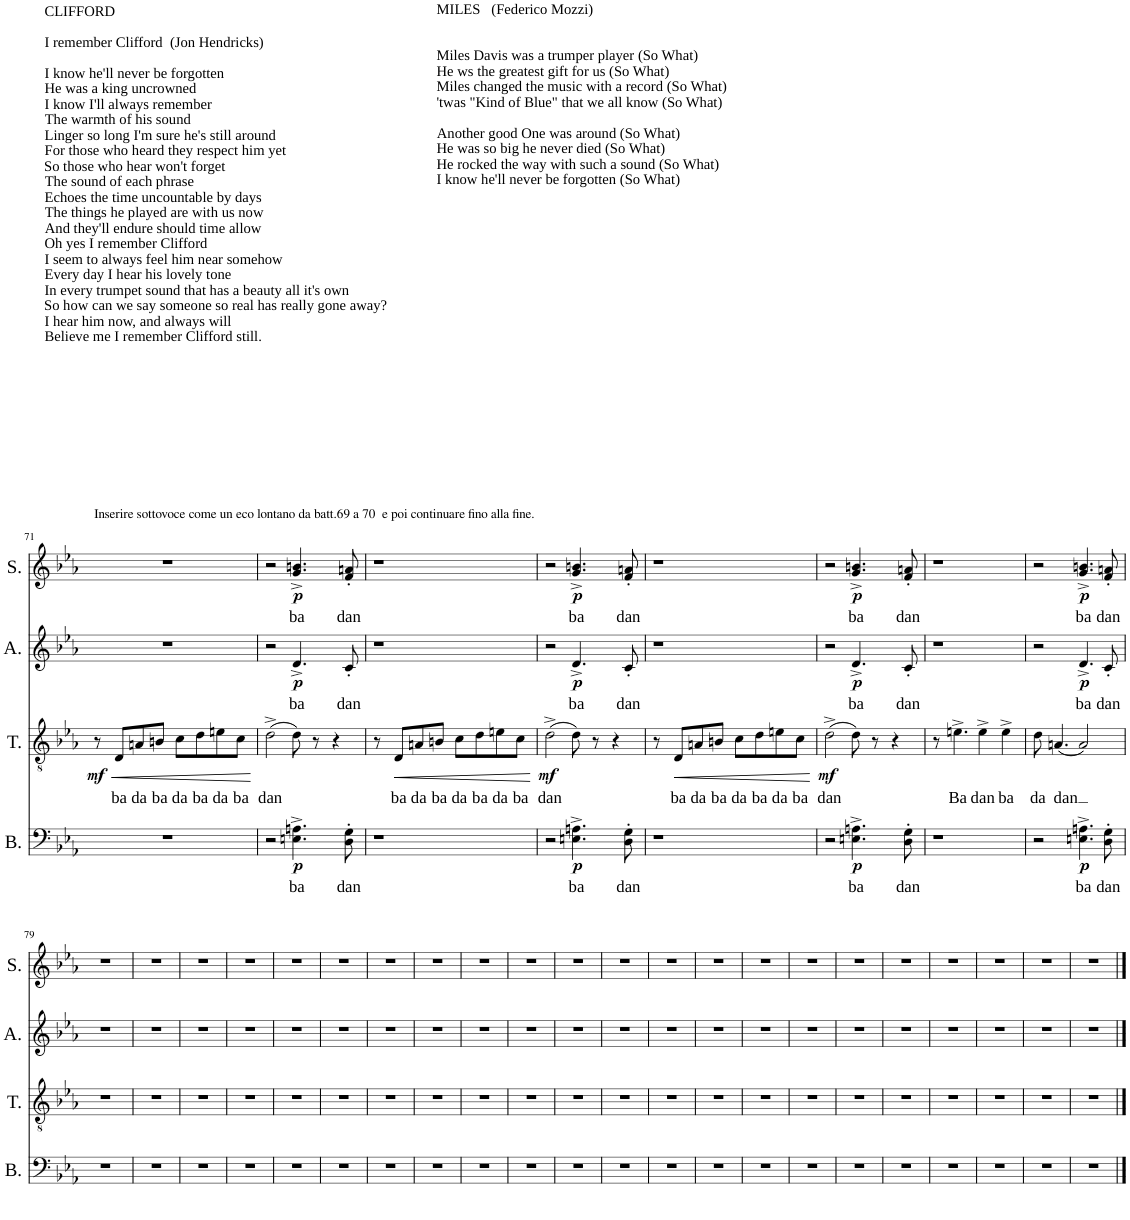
**kern	**text	**dynam	**kern	**text	**dynam	**kern	**text	**dynam	**kern	**text	**dynam
*part4	*part4	*part4	*part3	*part3	*part3	*part2	*part2	*part2	*part1	*part1	*part1
*staff4	*staff4	*staff4	*staff3	*staff3	*staff3	*staff2	*staff2	*staff2	*staff1	*staff1	*staff1
*I"Bass	*	*	*I"Tenor	*	*	*I"Alto	*	*	*I"Soprano	*	*
*I'B.	*	*	*I'T.	*	*	*I'A.	*	*	*I'S.	*	*
!!LO:PB:g=z
*clefF4	*	*	*clefGv2	*	*	*clefG2	*	*	*clefG2	*	*
*k[b-e-a-]	*	*	*k[b-e-a-]	*	*	*k[b-e-a-]	*	*	*k[b-e-a-]	*	*
*M4/4	*	*	*M4/4	*	*	*M4/4	*	*	*M4/4	*	*
=71	=71	=71	=71	=71	=71	=71	=71	=71	=71	=71	=71
!	!	!	!	!	!	!	!	!	!LO:TX:a:t=Inserire sottovoce come un eco lontano da batt.69 a 70  e poi continuare fino alla fine.	!	!
!	!	!	!	!	!LO:HP:b	!	!	!	!	!	!
!	!	!	!	!	!LO:DY:n=1:b	!	!	!	!	!	!
1r	.	.	8r	.	< mf	1r	.	.	1r	.	.
!	!	!	!	!LO:LY:b	!	!	!	!	!	!	!
.	.	.	8D/L	ba	.	.	.	.	.	.	.
!	!	!	!	!LO:LY:b	!	!	!	!	!	!	!
.	.	.	8An/	da	.	.	.	.	.	.	.
!	!	!	!	!LO:LY:b	!	!	!	!	!	!	!
.	.	.	8Bn/J	ba	.	.	.	.	.	.	.
!	!	!	!	!LO:LY:b	!	!	!	!	!	!	!
.	.	.	8c\L	da	.	.	.	.	.	.	.
!	!	!	!	!LO:LY:b	!	!	!	!	!	!	!
.	.	.	8d\	ba	.	.	.	.	.	.	.
!	!	!	!	!LO:LY:b	!	!	!	!	!	!	!
.	.	.	8en\	da	.	.	.	.	.	.	.
!	!	!	!	!LO:LY:b	!	!	!	!	!	!	!
.	.	.	8c\J	ba	.	.	.	.	.	.	.
.	.	.	.	.	[	.	.	.	.	.	.
=72	=72	=72	=72	=72	=72	=72	=72	=72	=72	=72	=72
!	!	!	!	!LO:LY:b	!	!	!	!	!	!	!
2r	.	.	(2d^\	dan	.	2r	.	.	2r	.	.
!	!LO:LY:b	!LO:DY:b	!	!	!	!	!LO:LY:b	!LO:DY:b	!	!LO:LY:b	!LO:DY:b
4.En\^ 4.An\^	ba	p	8d\)	.	.	4.d^/	ba	p	4.g/^ 4.bn/^	ba	p
.	.	.	8r	.	.	.	.	.	.	.	.
.	.	.	4r	.	.	.	.	.	.	.	.
!	!LO:LY:b	!	!	!	!	!	!LO:LY:b	!	!	!LO:LY:b	!
8D\' 8G\'	dan	.	.	.	.	8c'/	dan	.	8f/' 8an/'	dan	.
=73	=73	=73	=73	=73	=73	=73	=73	=73	=73	=73	=73
1r	.	.	8r	.	.	1r	.	.	1r	.	.
!	!	!	!	!LO:LY:b	!LO:HP:b	!	!	!	!	!	!
.	.	.	8D/L	ba	<	.	.	.	.	.	.
!	!	!	!	!LO:LY:b	!	!	!	!	!	!	!
.	.	.	8An/	da	.	.	.	.	.	.	.
!	!	!	!	!LO:LY:b	!	!	!	!	!	!	!
.	.	.	8Bn/J	ba	.	.	.	.	.	.	.
!	!	!	!	!LO:LY:b	!	!	!	!	!	!	!
.	.	.	8c\L	da	.	.	.	.	.	.	.
!	!	!	!	!LO:LY:b	!	!	!	!	!	!	!
.	.	.	8d\	ba	.	.	.	.	.	.	.
!	!	!	!	!LO:LY:b	!	!	!	!	!	!	!
.	.	.	8en\	da	.	.	.	.	.	.	.
!	!	!	!	!LO:LY:b	!	!	!	!	!	!	!
.	.	.	8c\J	ba	.	.	.	.	.	.	.
.	.	.	.	.	[	.	.	.	.	.	.
=74	=74	=74	=74	=74	=74	=74	=74	=74	=74	=74	=74
!	!	!	!	!LO:LY:b	!LO:DY:b	!	!	!	!	!	!
2r	.	.	(2d^\	dan	mf	2r	.	.	2r	.	.
!	!LO:LY:b	!LO:DY:b	!	!	!	!	!LO:LY:b	!LO:DY:b	!	!LO:LY:b	!LO:DY:b
4.En\^ 4.An\^	ba	p	8d\)	.	.	4.d^/	ba	p	4.g/^ 4.bn/^	ba	p
.	.	.	8r	.	.	.	.	.	.	.	.
.	.	.	4r	.	.	.	.	.	.	.	.
!	!LO:LY:b	!	!	!	!	!	!LO:LY:b	!	!	!LO:LY:b	!
8D\' 8G\'	dan	.	.	.	.	8c'/	dan	.	8f/' 8an/'	dan	.
=75	=75	=75	=75	=75	=75	=75	=75	=75	=75	=75	=75
1r	.	.	8r	.	.	1r	.	.	1r	.	.
!	!	!	!	!LO:LY:b	!LO:HP:b	!	!	!	!	!	!
.	.	.	8D/L	ba	<	.	.	.	.	.	.
!	!	!	!	!LO:LY:b	!	!	!	!	!	!	!
.	.	.	8An/	da	.	.	.	.	.	.	.
!	!	!	!	!LO:LY:b	!	!	!	!	!	!	!
.	.	.	8Bn/J	ba	.	.	.	.	.	.	.
!	!	!	!	!LO:LY:b	!	!	!	!	!	!	!
.	.	.	8c\L	da	.	.	.	.	.	.	.
!	!	!	!	!LO:LY:b	!	!	!	!	!	!	!
.	.	.	8d\	ba	.	.	.	.	.	.	.
!	!	!	!	!LO:LY:b	!	!	!	!	!	!	!
.	.	.	8en\	da	.	.	.	.	.	.	.
!	!	!	!	!LO:LY:b	!	!	!	!	!	!	!
.	.	.	8c\J	ba	.	.	.	.	.	.	.
.	.	.	.	.	[	.	.	.	.	.	.
=76	=76	=76	=76	=76	=76	=76	=76	=76	=76	=76	=76
!	!	!	!	!LO:LY:b	!LO:DY:b	!	!	!	!	!	!
2r	.	.	(2d^\	dan	mf	2r	.	.	2r	.	.
!	!LO:LY:b	!LO:DY:b	!	!	!	!	!LO:LY:b	!LO:DY:b	!	!LO:LY:b	!LO:DY:b
4.En\^ 4.An\^	ba	p	8d\)	.	.	4.d^/	ba	p	4.g/^ 4.bn/^	ba	p
.	.	.	8r	.	.	.	.	.	.	.	.
.	.	.	4r	.	.	.	.	.	.	.	.
!	!LO:LY:b	!	!	!	!	!	!LO:LY:b	!	!	!LO:LY:b	!
8D\' 8G\'	dan	.	.	.	.	8c'/	dan	.	8f/' 8an/'	dan	.
=77	=77	=77	=77	=77	=77	=77	=77	=77	=77	=77	=77
1r	.	.	8r	.	.	1r	.	.	1r	.	.
!	!	!	!	!LO:LY:b	!	!	!	!	!	!	!
.	.	.	4.en^\	Ba	.	.	.	.	.	.	.
!	!	!	!	!LO:LY:b	!	!	!	!	!	!	!
.	.	.	4e^\	dan	.	.	.	.	.	.	.
!	!	!	!	!LO:LY:b	!	!	!	!	!	!	!
.	.	.	4e^\	ba	.	.	.	.	.	.	.
=78	=78	=78	=78	=78	=78	=78	=78	=78	=78	=78	=78
!	!	!	!	!LO:LY:b	!	!	!	!	!	!	!
2r	.	.	8d\	da	.	2r	.	.	2r	.	.
!	!	!	!	!LO:LY:b	!	!	!	!	!	!	!
.	.	.	(4.An/	dan	.	.	.	.	.	.	.
!	!LO:LY:b	!LO:DY:b	!	!	!	!	!LO:LY:b	!LO:DY:b	!	!LO:LY:b	!LO:DY:b
4.En\^ 4.An\^	ba	p	2A/)	.	.	4.d^/	ba	p	4.g/^ 4.bn/^	ba	p
!	!LO:LY:b	!	!	!	!	!	!LO:LY:b	!	!	!LO:LY:b	!
8D\' 8G\'	dan	.	.	.	.	8c'/	dan	.	8f/' 8an/'	dan	.
!!LO:LB:g=z
=79	=79	=79	=79	=79	=79	=79	=79	=79	=79	=79	=79
1r	.	.	1r	.	.	1r	.	.	1r	.	.
=80	=80	=80	=80	=80	=80	=80	=80	=80	=80	=80	=80
1r	.	.	1r	.	.	1r	.	.	1r	.	.
=81	=81	=81	=81	=81	=81	=81	=81	=81	=81	=81	=81
1r	.	.	1r	.	.	1r	.	.	1r	.	.
=82	=82	=82	=82	=82	=82	=82	=82	=82	=82	=82	=82
1r	.	.	1r	.	.	1r	.	.	1r	.	.
=83	=83	=83	=83	=83	=83	=83	=83	=83	=83	=83	=83
1r	.	.	1r	.	.	1r	.	.	1r	.	.
=84	=84	=84	=84	=84	=84	=84	=84	=84	=84	=84	=84
1r	.	.	1r	.	.	1r	.	.	1r	.	.
=85	=85	=85	=85	=85	=85	=85	=85	=85	=85	=85	=85
1r	.	.	1r	.	.	1r	.	.	1r	.	.
=86	=86	=86	=86	=86	=86	=86	=86	=86	=86	=86	=86
1r	.	.	1r	.	.	1r	.	.	1r	.	.
=87	=87	=87	=87	=87	=87	=87	=87	=87	=87	=87	=87
1r	.	.	1r	.	.	1r	.	.	1r	.	.
=88	=88	=88	=88	=88	=88	=88	=88	=88	=88	=88	=88
1r	.	.	1r	.	.	1r	.	.	1r	.	.
=89	=89	=89	=89	=89	=89	=89	=89	=89	=89	=89	=89
1r	.	.	1r	.	.	1r	.	.	1r	.	.
=90	=90	=90	=90	=90	=90	=90	=90	=90	=90	=90	=90
1r	.	.	1r	.	.	1r	.	.	1r	.	.
=91	=91	=91	=91	=91	=91	=91	=91	=91	=91	=91	=91
1r	.	.	1r	.	.	1r	.	.	1r	.	.
=92	=92	=92	=92	=92	=92	=92	=92	=92	=92	=92	=92
1r	.	.	1r	.	.	1r	.	.	1r	.	.
=93	=93	=93	=93	=93	=93	=93	=93	=93	=93	=93	=93
1r	.	.	1r	.	.	1r	.	.	1r	.	.
=94	=94	=94	=94	=94	=94	=94	=94	=94	=94	=94	=94
1r	.	.	1r	.	.	1r	.	.	1r	.	.
=95	=95	=95	=95	=95	=95	=95	=95	=95	=95	=95	=95
1r	.	.	1r	.	.	1r	.	.	1r	.	.
=96	=96	=96	=96	=96	=96	=96	=96	=96	=96	=96	=96
1r	.	.	1r	.	.	1r	.	.	1r	.	.
=97	=97	=97	=97	=97	=97	=97	=97	=97	=97	=97	=97
1r	.	.	1r	.	.	1r	.	.	1r	.	.
=98	=98	=98	=98	=98	=98	=98	=98	=98	=98	=98	=98
1r	.	.	1r	.	.	1r	.	.	1r	.	.
=99	=99	=99	=99	=99	=99	=99	=99	=99	=99	=99	=99
1r	.	.	1r	.	.	1r	.	.	1r	.	.
=100	=100	=100	=100	=100	=100	=100	=100	=100	=100	=100	=100
1r	.	.	1r	.	.	1r	.	.	1r	.	.
==	==	==	==	==	==	==	==	==	==	==	==
*-	*-	*-	*-	*-	*-	*-	*-	*-	*-	*-	*-
